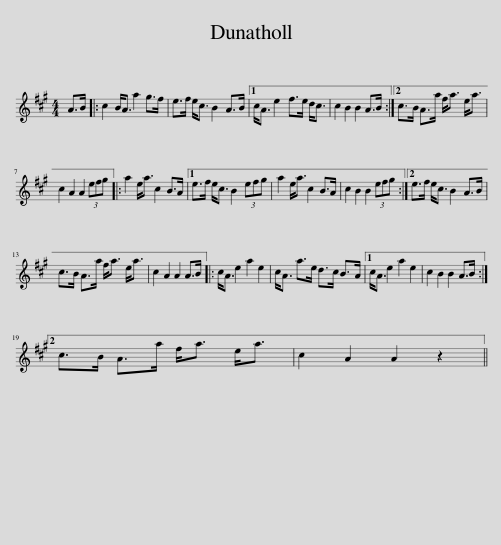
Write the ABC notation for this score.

X:1
L:1/8
M:4/4
I:linebreak $
K:A
V:1 treble
V:1
 A>B |: c2 B<A a2 g>f | e>f e<c B2 A>B |1 c<A e2 f>e d<c | c2 B2 B2 A>B :|2 %5
 c>B A>a f<a e<a |$ c2 A2 A2 (3efg |: a2 e<a c2 B>A |1 e>f e<c B2 (3efg | a2 e<a c2 B>A | %10
 c2 B2 B2 (3efg :|2 e>f e<c B2 A>B |$ c>B A>a f<a e<a | c2 A2 A2 A>B |: c<A e2 a2 e2 | %15
 c<A a>e d>c B>A |1 c<A e2 a2 e2 | c2 B2 B2 A>B :|2$ c>B A>a f<a e<a | c2 A2 A2 z2 || %20
